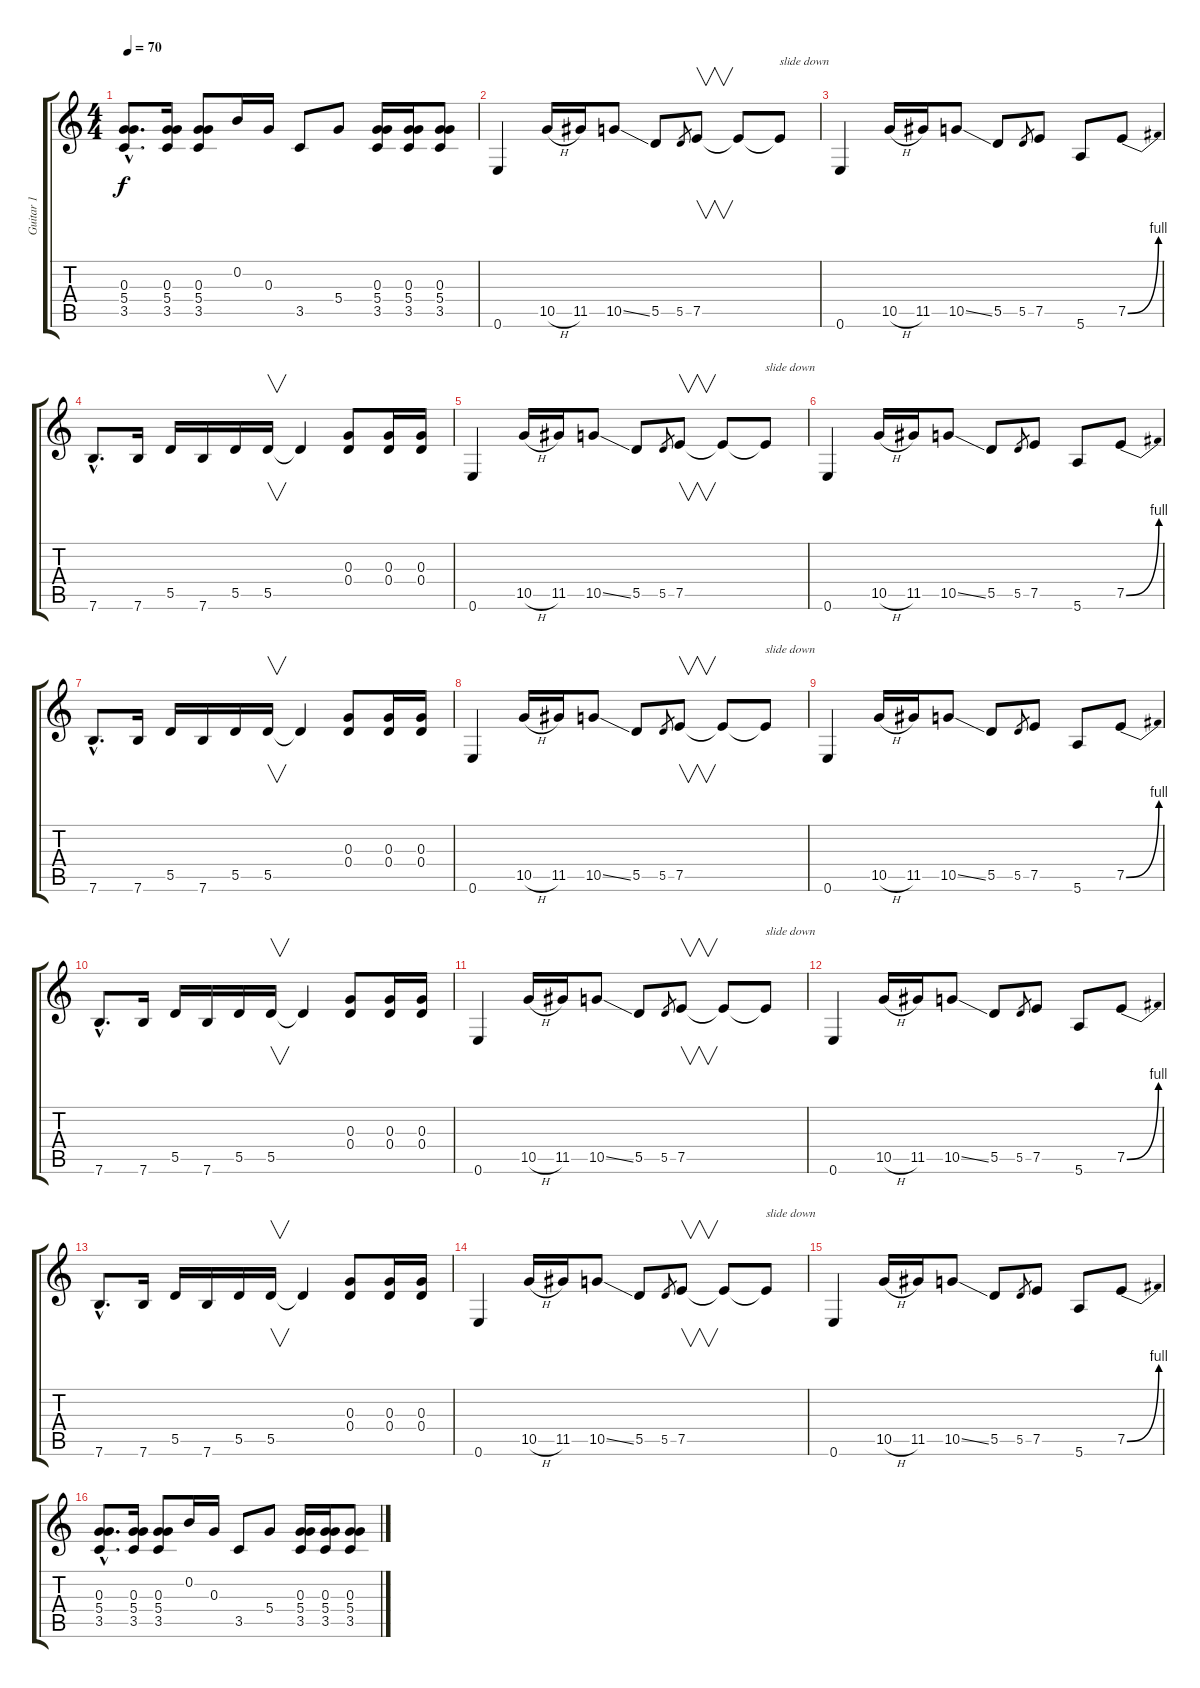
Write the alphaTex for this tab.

\track ("Guitar 1" "Guitar 1") {instrument overdrivenguitar}
\staff {score tabs}
\tuning (E4 B3 G3 D3 A2 E2) {hide}
\ts (4 4)
\tempo 70
\clef g2
\ks c
(0.3{hac} 5.4{hac} 3.5{hac}).8{d dy f} (0.3 5.4 3.5).16 (0.3 5.4 3.5).8 0.2.16 0.3.16 3.5.8 5.4.8 (0.3 5.4 3.5).16 (0.3 5.4 3.5).16 (0.3 5.4 3.5).8 |
0.6.4 10.5{h}.16 11.5.16 10.5{ss}.8 5.5.8 5.5.8{gr} 7.5.8{v} 7.5{t}.8 7.5{t}.8{txt "slide down"} |
0.6.4 10.5{h}.16 11.5.16 10.5{ss}.8 5.5.8 5.5.8{gr} 7.5.8 5.6.8 7.5{be (bend 0 0 60 4)}.8 |
7.6{hac}.8{d} 7.6.16 5.5.16 7.6.16 5.5.16 5.5.16{v} 5.5{t}.4 (0.3 0.4).8 (0.3 0.4).16 (0.3 0.4).16 |
0.6.4 10.5{h}.16 11.5.16 10.5{ss}.8 5.5.8 5.5.8{gr} 7.5.8{v} 7.5{t}.8 7.5{t}.8{txt "slide down"} |
0.6.4 10.5{h}.16 11.5.16 10.5{ss}.8 5.5.8 5.5.8{gr} 7.5.8 5.6.8 7.5{be (bend 0 0 60 4)}.8 |
7.6{hac}.8{d} 7.6.16 5.5.16 7.6.16 5.5.16 5.5.16{v} 5.5{t}.4 (0.3 0.4).8 (0.3 0.4).16 (0.3 0.4).16 |
0.6.4 10.5{h}.16 11.5.16 10.5{ss}.8 5.5.8 5.5.8{gr} 7.5.8{v} 7.5{t}.8 7.5{t}.8{txt "slide down"} |
0.6.4 10.5{h}.16 11.5.16 10.5{ss}.8 5.5.8 5.5.8{gr} 7.5.8 5.6.8 7.5{be (bend 0 0 60 4)}.8 |
7.6{hac}.8{d} 7.6.16 5.5.16 7.6.16 5.5.16 5.5.16{v} 5.5{t}.4 (0.3 0.4).8 (0.3 0.4).16 (0.3 0.4).16 |
0.6.4 10.5{h}.16 11.5.16 10.5{ss}.8 5.5.8 5.5.8{gr} 7.5.8{v} 7.5{t}.8 7.5{t}.8{txt "slide down"} |
0.6.4 10.5{h}.16 11.5.16 10.5{ss}.8 5.5.8 5.5.8{gr} 7.5.8 5.6.8 7.5{be (bend 0 0 60 4)}.8 |
7.6{hac}.8{d} 7.6.16 5.5.16 7.6.16 5.5.16 5.5.16{v} 5.5{t}.4 (0.3 0.4).8 (0.3 0.4).16 (0.3 0.4).16 |
0.6.4 10.5{h}.16 11.5.16 10.5{ss}.8 5.5.8 5.5.8{gr} 7.5.8{v} 7.5{t}.8 7.5{t}.8{txt "slide down"} |
0.6.4 10.5{h}.16 11.5.16 10.5{ss}.8 5.5.8 5.5.8{gr} 7.5.8 5.6.8 7.5{be (bend 0 0 60 4)}.8 |
(0.3{hac} 5.4{hac} 3.5{hac}).8{d} (0.3 5.4 3.5).16 (0.3 5.4 3.5).8 0.2.16 0.3.16 3.5.8 5.4.8 (0.3 5.4 3.5).16 (0.3 5.4 3.5).16 (0.3 5.4 3.5).8
